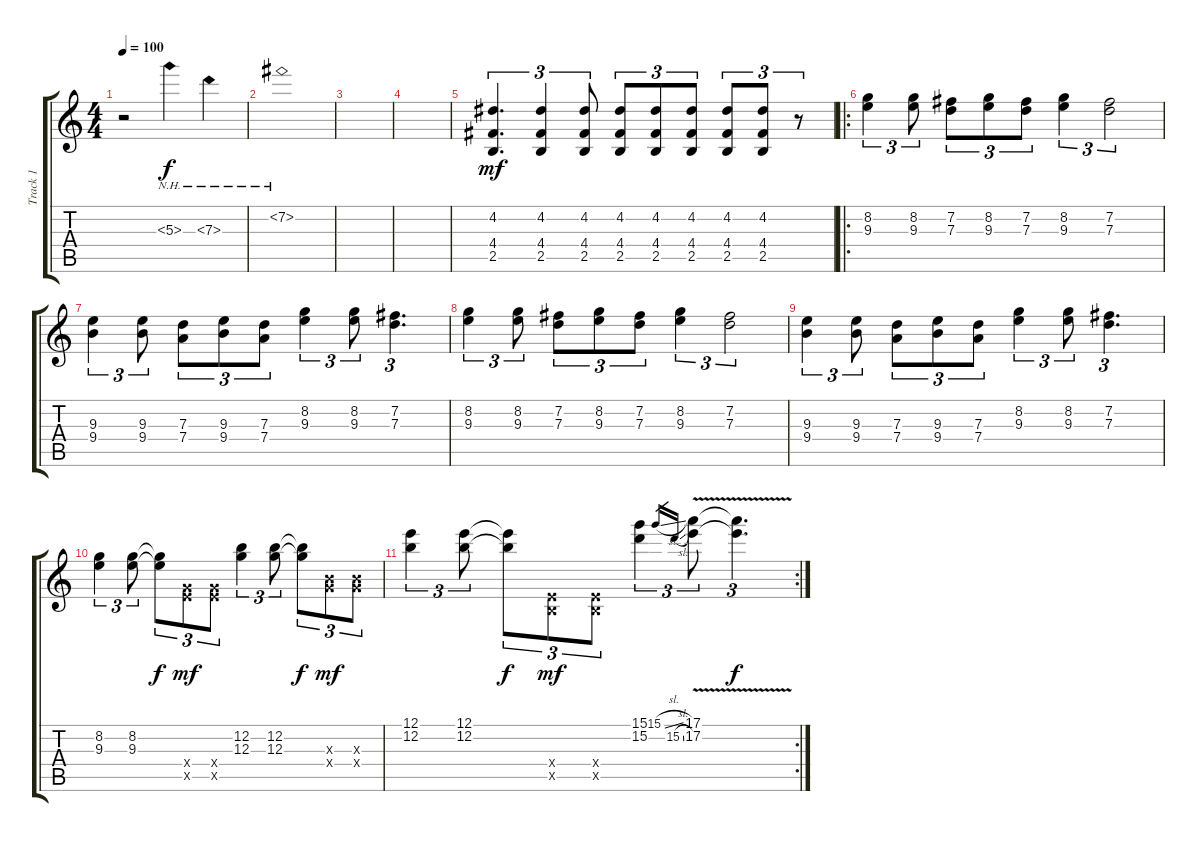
\track ("Track 1" "Track 1") {instrument acousticguitarsteel}
\staff {score tabs}
\tuning (E4 B3 G3 D3 A2 E2) {hide}
\ts (4 4)
\tempo 100
\clef g2
\ks c
r.2{dy f} 5.3{nh}.4 7.3{nh}.4 |
7.2{nh}.1 |
|
|
(4.2 4.4 2.5).4{d tu (3 2) dy mf} (4.2 4.4 2.5).4{tu (3 2)} (4.2 4.4 2.5).8{tu (3 2)} (4.2 4.4 2.5).8{tu (3 2)} (4.2 4.4 2.5).8{tu (3 2)} (4.2 4.4 2.5).8{tu (3 2)} (4.2 4.4 2.5).8{tu (3 2)} (4.2 4.4 2.5).8{tu (3 2)} r.8{tu (3 2)} |
\ro
(8.2 9.3).4{tu (3 2)} (8.2 9.3).8{tu (3 2)} (7.2 7.3).8{tu (3 2)} (8.2 9.3).8{tu (3 2)} (7.2 7.3).8{tu (3 2)} (8.2 9.3).4{tu (3 2)} (7.2 7.3).2{tu (3 2)} |
(9.3 9.4).4{tu (3 2)} (9.3 9.4).8{tu (3 2)} (7.3 7.4).8{tu (3 2)} (9.3 9.4).8{tu (3 2)} (7.3 7.4).8{tu (3 2)} (8.2 9.3).4{tu (3 2)} (8.2 9.3).8{tu (3 2)} (7.2 7.3).4{d tu (3 2)} |
(8.2 9.3).4{tu (3 2)} (8.2 9.3).8{tu (3 2)} (7.2 7.3).8{tu (3 2)} (8.2 9.3).8{tu (3 2)} (7.2 7.3).8{tu (3 2)} (8.2 9.3).4{tu (3 2)} (7.2 7.3).2{tu (3 2)} |
(9.3 9.4).4{tu (3 2)} (9.3 9.4).8{tu (3 2)} (7.3 7.4).8{tu (3 2)} (9.3 9.4).8{tu (3 2)} (7.3 7.4).8{tu (3 2)} (8.2 9.3).4{tu (3 2)} (8.2 9.3).8{tu (3 2)} (7.2 7.3).4{d tu (3 2)} |
(8.2 9.3).4{tu (3 2)} (8.2 9.3).8{tu (3 2)} (8.2{t} 9.3{t}).8{tu (3 2) dy f} (5.4{x} 7.5{x}).8{tu (3 2) dy mf} (5.4{x} 7.5{x}).8{tu (3 2)} (12.2 12.3).4{tu (3 2)} (12.2 12.3).8{tu (3 2)} (12.2{t} 12.3{t}).8{tu (3 2) dy f} (4.3{x} 5.4{x}).8{tu (3 2) dy mf} (4.3{x} 5.4{x}).8{tu (3 2)} |
\rc 2
(12.1 12.2).4{tu (3 2)} (12.1 12.2).8{tu (3 2)} (12.1{t} 12.2{t}).8{tu (3 2) dy f} (2.4{x} 2.5{x}).8{tu (3 2) dy mf} (2.4{x} 2.5{x}).8{tu (3 2)} (15.1 15.2).4{tu (3 2)} 15.1{sl}.16{gr} 15.2{sl}.16{gr} (17.1{v} 17.2).8{tu (3 2)} (17.1{t} 17.2{t}).4{d tu (3 2) dy f}
